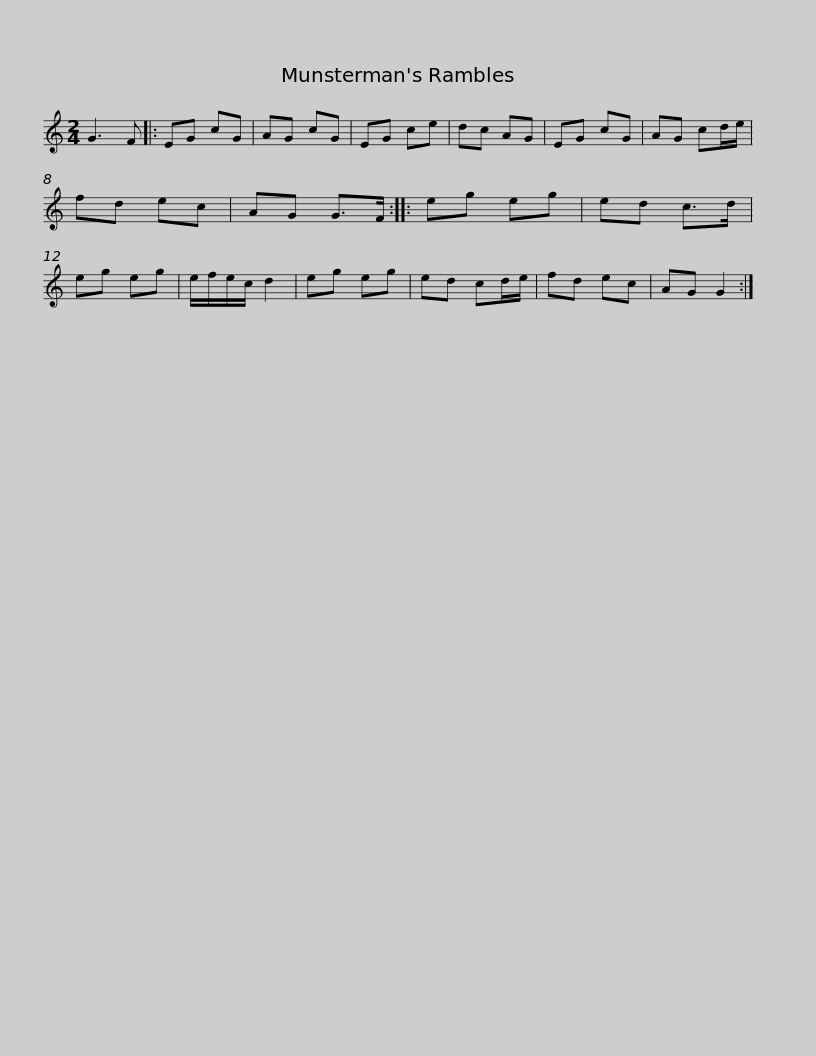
X:1
L:1/8
M:2/4
I:linebreak $
K:C
V:1 treble
V:1
 G3 F |: EG cG | AG cG | EG ce | dc AG | %5
 EG cG | AG cd/e/ | fd ec | AG G>F :: eg eg |$ %10
 ed c>d | eg eg | e/f/e/c/ d2 | eg eg | ed cd/e/ | %15
 fd ec | AG G2 :| %17
